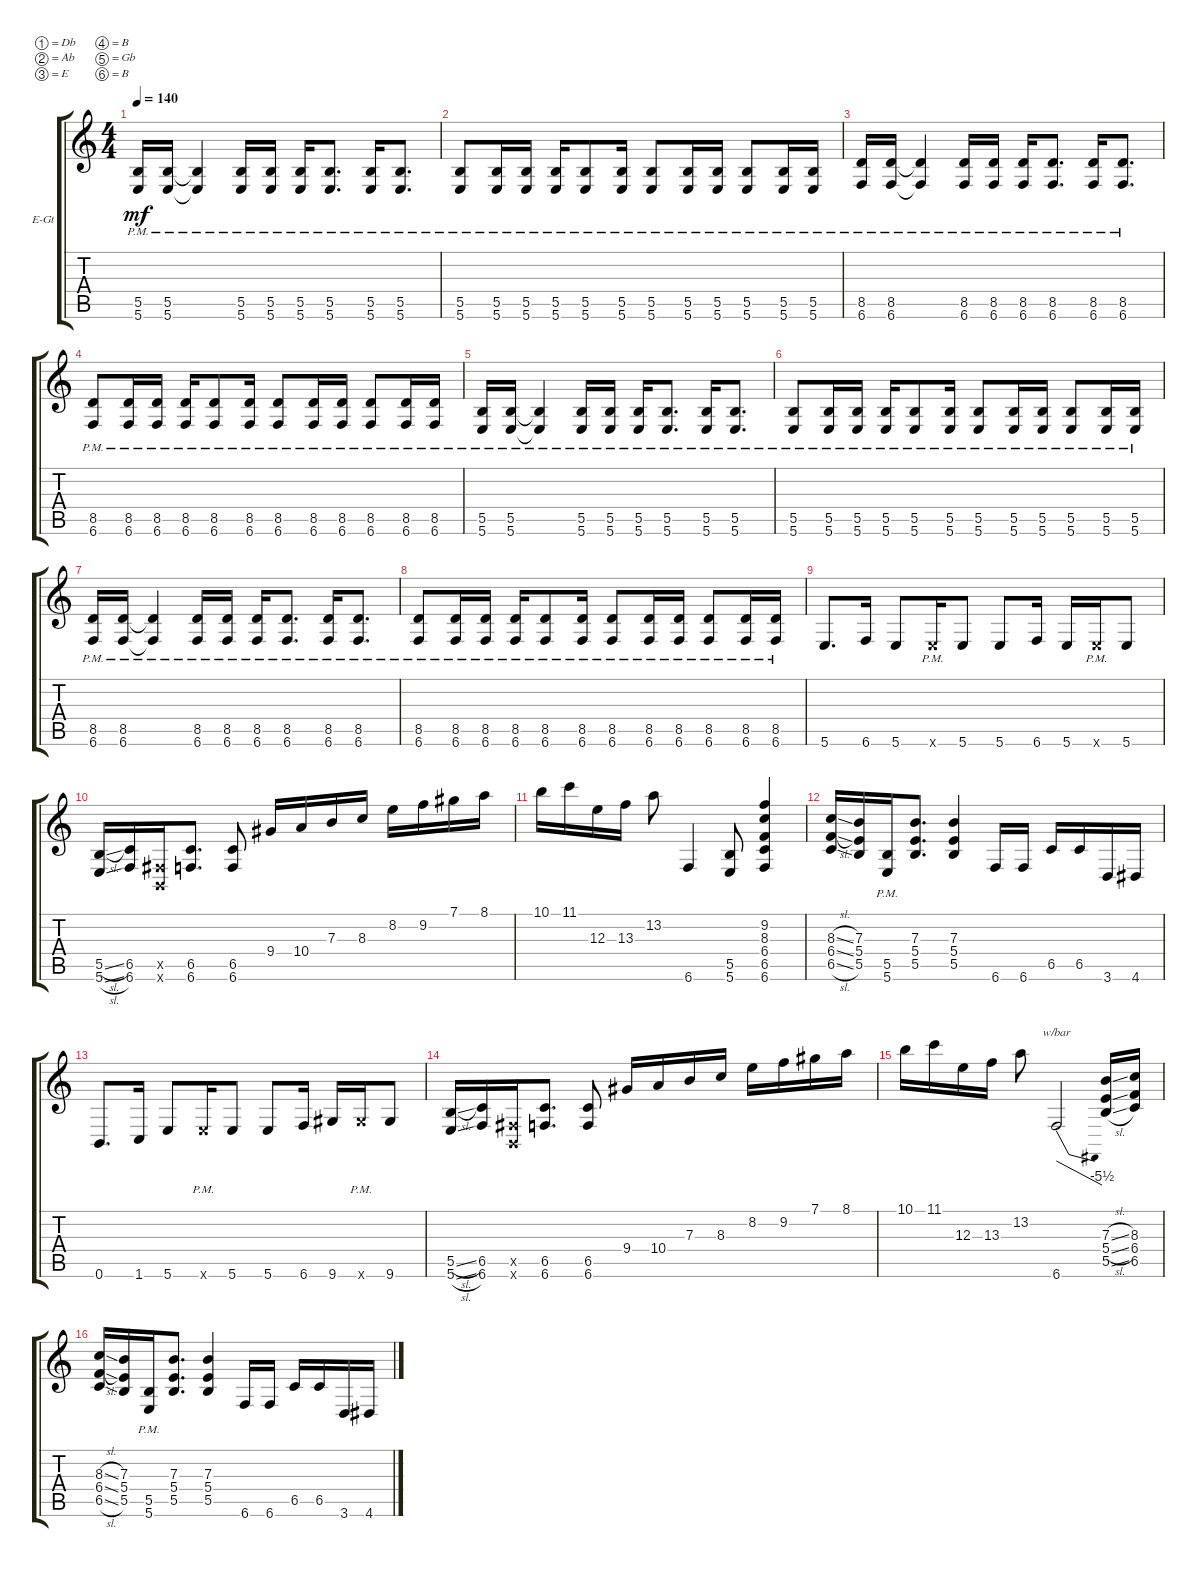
\defaultSystemsLayout 4
\bracketExtendMode groupsimilarinstruments
\firstSystemTrackNameOrientation horizontal
\otherSystemsTrackNameOrientation horizontal
\track ("Electric Guitar" "E-Gt") {instrument distortionguitar}
\staff {score tabs}
\tuning (Db4 Ab3 E3 B2 Gb2 B1)
\ts (4 4)
\tempo 140
\clef g2
\ks c
(5.6{pm} 5.5{pm}).16{dy mf} (5.6{pm} 5.5{pm}).16 (5.6{pm t} 5.5{pm t}).4 (5.6{pm} 5.5{pm}).16 (5.6{pm} 5.5{pm}).16 (5.6{pm} 5.5{pm}).16 (5.6{pm} 5.5{pm}).8{d} (5.6{pm} 5.5{pm}).16 (5.6{pm} 5.5{pm}).8{d} |
(5.6{pm} 5.5{pm}).8 (5.6{pm} 5.5{pm}).16 (5.6{pm} 5.5{pm}).16 (5.6{pm} 5.5{pm}).16 (5.6{pm} 5.5{pm}).8 (5.6{pm} 5.5{pm}).16 (5.6{pm} 5.5{pm}).8 (5.6{pm} 5.5{pm}).16 (5.6{pm} 5.5{pm}).16 (5.6{pm} 5.5{pm}).8 (5.6{pm} 5.5{pm}).16 (5.6{pm} 5.5{pm}).16 |
(6.6{pm} 8.5{pm}).16 (6.6{pm} 8.5{pm}).16 (6.6{pm t} 8.5{pm t}).4 (6.6{pm} 8.5{pm}).16 (6.6{pm} 8.5{pm}).16 (6.6{pm} 8.5{pm}).16 (6.6{pm} 8.5{pm}).8{d} (6.6{pm} 8.5{pm}).16 (6.6{pm} 8.5{pm}).8{d} |
(6.6{pm} 8.5{pm}).8 (6.6{pm} 8.5{pm}).16 (6.6{pm} 8.5{pm}).16 (6.6{pm} 8.5{pm}).16 (6.6{pm} 8.5{pm}).8 (6.6{pm} 8.5{pm}).16 (6.6{pm} 8.5{pm}).8 (6.6{pm} 8.5{pm}).16 (6.6{pm} 8.5{pm}).16 (6.6{pm} 8.5{pm}).8 (6.6{pm} 8.5{pm}).16 (6.6{pm} 8.5{pm}).16 |
(5.6{pm} 5.5{pm}).16 (5.6{pm} 5.5{pm}).16 (5.6{pm t} 5.5{pm t}).4 (5.6{pm} 5.5{pm}).16 (5.6{pm} 5.5{pm}).16 (5.6{pm} 5.5{pm}).16 (5.6{pm} 5.5{pm}).8{d} (5.6{pm} 5.5{pm}).16 (5.6{pm} 5.5{pm}).8{d} |
(5.6{pm} 5.5{pm}).8 (5.6{pm} 5.5{pm}).16 (5.6{pm} 5.5{pm}).16 (5.6{pm} 5.5{pm}).16 (5.6{pm} 5.5{pm}).8 (5.6{pm} 5.5{pm}).16 (5.6{pm} 5.5{pm}).8 (5.6{pm} 5.5{pm}).16 (5.6{pm} 5.5{pm}).16 (5.6{pm} 5.5{pm}).8 (5.6{pm} 5.5{pm}).16 (5.6{pm} 5.5{pm}).16 |
(6.6{pm} 8.5{pm}).16 (6.6{pm} 8.5{pm}).16 (6.6{pm t} 8.5{pm t}).4 (6.6{pm} 8.5{pm}).16 (6.6{pm} 8.5{pm}).16 (6.6{pm} 8.5{pm}).16 (6.6{pm} 8.5{pm}).8{d} (6.6{pm} 8.5{pm}).16 (6.6{pm} 8.5{pm}).8{d} |
(6.6{pm} 8.5{pm}).8 (6.6{pm} 8.5{pm}).16 (6.6{pm} 8.5{pm}).16 (6.6{pm} 8.5{pm}).16 (6.6{pm} 8.5{pm}).8 (6.6{pm} 8.5{pm}).16 (6.6{pm} 8.5{pm}).8 (6.6{pm} 8.5{pm}).16 (6.6{pm} 8.5{pm}).16 (6.6{pm} 8.5{pm}).8 (6.6{pm} 8.5{pm}).16 (6.6{pm} 8.5{pm}).16 |
5.6.8{d} 6.6.16 5.6.8 5.6{pm x}.16 5.6.8 5.6.8 6.6.16 5.6.16 5.6{pm x}.16 5.6.8 |
(5.6{sl} 5.5{sl}).16 (6.6 6.5).16 (0.6{x} 0.5{x}).16 (6.5 6.6).8{d} (6.6 6.5).8 9.4.16 10.4.16 7.3.16 8.3.16 8.2.16 9.2.16 7.1.16 8.1.16 |
10.1.16 11.1.16 12.3.16 13.3.16 13.2.8 6.6.4 (5.6 5.5).8 (6.4 8.3 9.2 6.6 6.5).4 |
(6.5{sl} 8.3{sl} 6.4{sl}).16 (7.3 5.5 5.4).16 (5.6{pm} 5.5{pm}).16 (5.5 7.3 5.4).8{d} (5.5 7.3 5.4).4 6.6.16 6.6.16 6.5.16 6.5.16 3.6.16 4.6.16 |
0.6.8{d} 1.6.16 5.6.8 5.6{pm x}.16 5.6.8 5.6.8 6.6.16 9.6.16 9.6{pm x}.16 9.6.8 |
(5.6{sl} 5.5{sl}).16 (6.6 6.5).16 (0.6{x} 0.5{x}).16 (6.5 6.6).8{d} (6.6 6.5).8 9.4.16 10.4.16 7.3.16 8.3.16 8.2.16 9.2.16 7.1.16 8.1.16 |
10.1.16 11.1.16 12.3.16 13.3.16 13.2.8 6.6.2{tbe (dive default 27 0 58.8 -22)} (5.4{sl} 7.3{sl} 5.5{sl}).16 (6.4 8.3 6.5).16 |
(6.5{sl} 8.3{sl} 6.4{sl}).16 (7.3 5.5 5.4).16 (5.6{pm} 5.5{pm}).16 (5.5 7.3 5.4).8{d} (5.5 7.3 5.4).4 6.6.16 6.6.16 6.5.16 6.5.16 3.6.16 4.6.16
